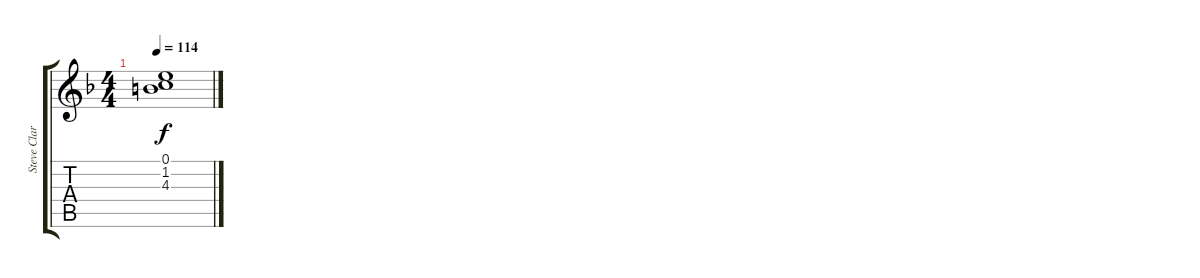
\track ("Steve Clark" "Steve Clar") {instrument acousticguitarsteel}
\staff {score tabs}
\tuning (E4 B3 G3 D3 A2 E2) {hide}
\ts (4 4)
\tempo 114
\clef g2
\ks dminor
(0.1{t} 1.2{t} 4.3{t}).1{dy f}
